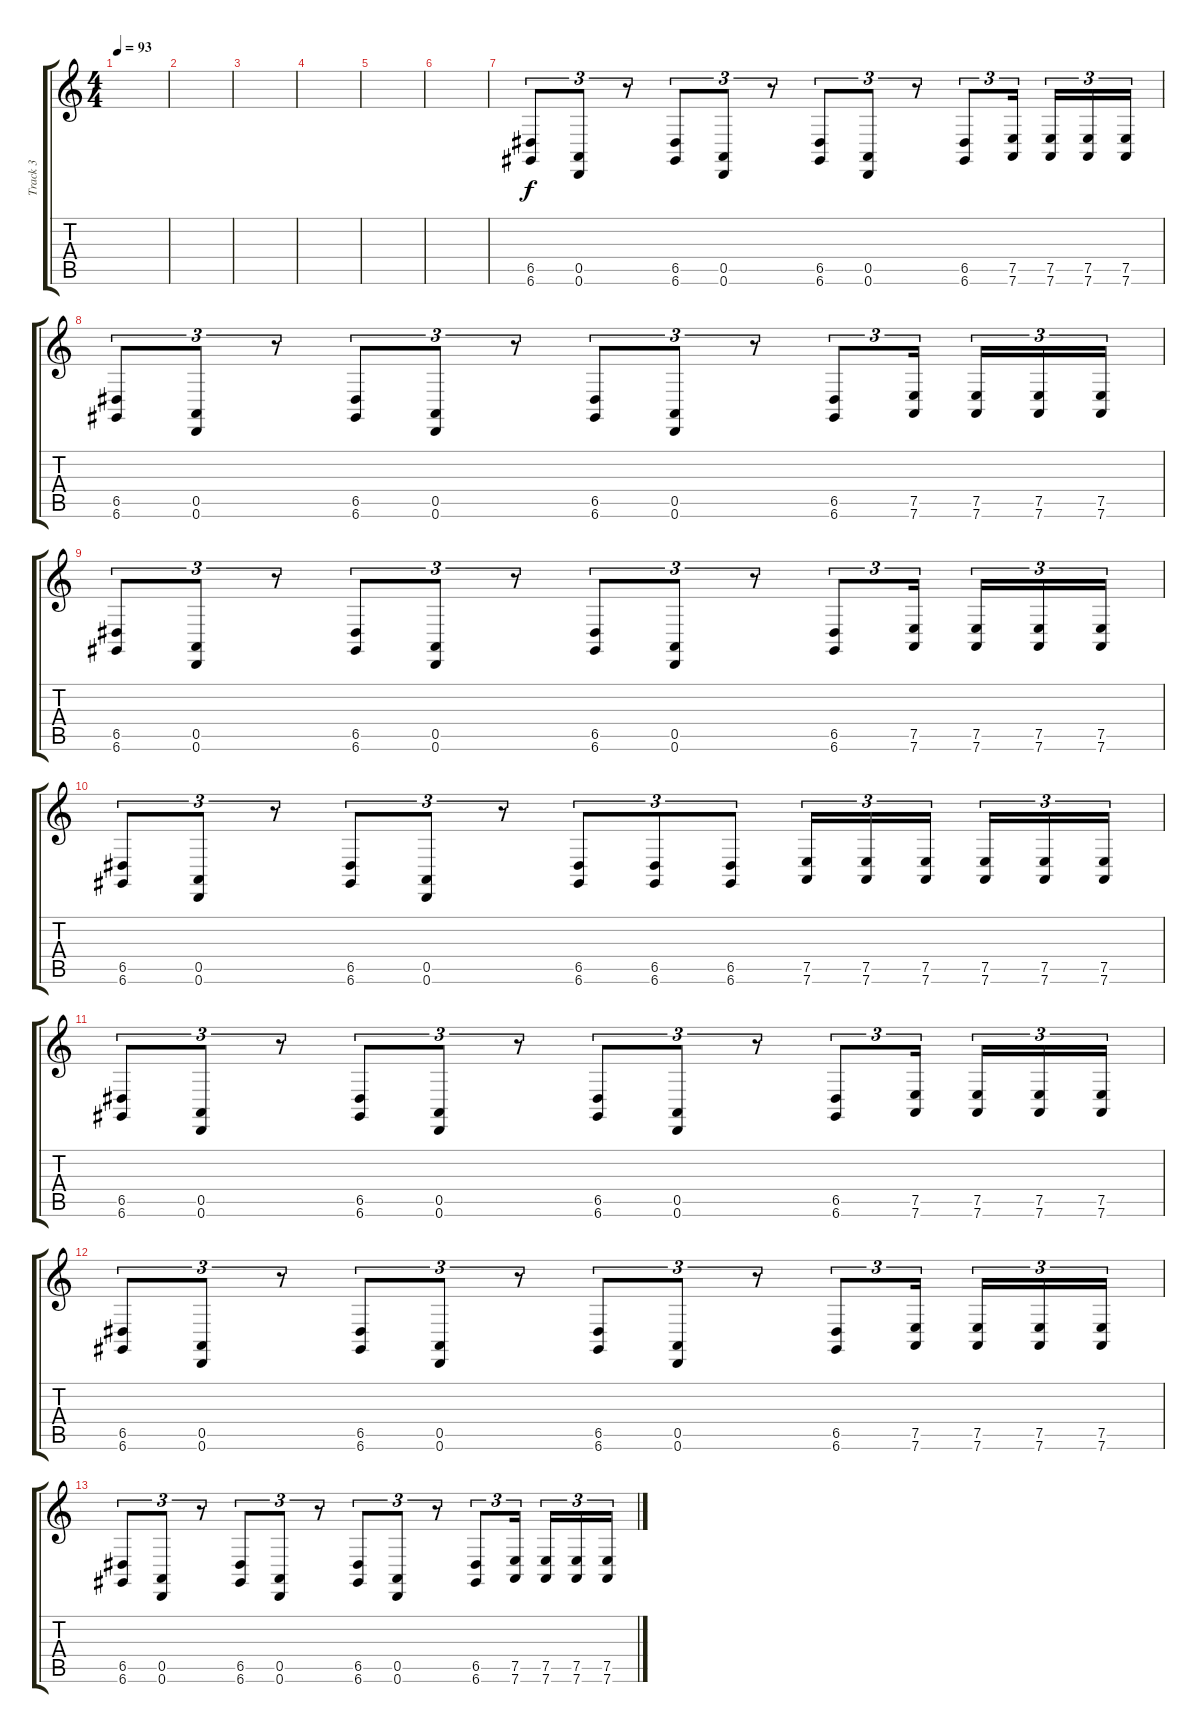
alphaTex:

\track ("Track 3" "Track 3") {instrument lead5charang}
\staff {score tabs}
\tuning (E4 B3 G3 D3 A2 D2) {hide}
\ts (4 4)
\tempo 93
\clef g2
\ks c
|
|
|
|
|
|
(6.5 6.6).8{tu (3 2)} (0.5 0.6).8{tu (3 2)} r.8{tu (3 2)} (6.5 6.6).8{tu (3 2)} (0.5 0.6).8{tu (3 2)} r.8{tu (3 2)} (6.5 6.6).8{tu (3 2)} (0.5 0.6).8{tu (3 2)} r.8{tu (3 2)} (6.5 6.6).8{tu (3 2)} (7.5 7.6).16{tu (3 2) beam splitsecondary} (7.5 7.6).16{tu (3 2)} (7.5 7.6).16{tu (3 2)} (7.5 7.6).16{tu (3 2)} |
(6.5 6.6).8{tu (3 2)} (0.5 0.6).8{tu (3 2)} r.8{tu (3 2)} (6.5 6.6).8{tu (3 2)} (0.5 0.6).8{tu (3 2)} r.8{tu (3 2)} (6.5 6.6).8{tu (3 2)} (0.5 0.6).8{tu (3 2)} r.8{tu (3 2)} (6.5 6.6).8{tu (3 2)} (7.5 7.6).16{tu (3 2) beam splitsecondary} (7.5 7.6).16{tu (3 2)} (7.5 7.6).16{tu (3 2)} (7.5 7.6).16{tu (3 2)} |
(6.5 6.6).8{tu (3 2)} (0.5 0.6).8{tu (3 2)} r.8{tu (3 2)} (6.5 6.6).8{tu (3 2)} (0.5 0.6).8{tu (3 2)} r.8{tu (3 2)} (6.5 6.6).8{tu (3 2)} (0.5 0.6).8{tu (3 2)} r.8{tu (3 2)} (6.5 6.6).8{tu (3 2)} (7.5 7.6).16{tu (3 2) beam splitsecondary} (7.5 7.6).16{tu (3 2)} (7.5 7.6).16{tu (3 2)} (7.5 7.6).16{tu (3 2)} |
(6.5 6.6).8{tu (3 2)} (0.5 0.6).8{tu (3 2)} r.8{tu (3 2)} (6.5 6.6).8{tu (3 2)} (0.5 0.6).8{tu (3 2)} r.8{tu (3 2)} (6.5 6.6).8{tu (3 2)} (6.5 6.6).8{tu (3 2)} (6.5 6.6).8{tu (3 2)} (7.5 7.6).16{tu (3 2)} (7.5 7.6).16{tu (3 2)} (7.5 7.6).16{tu (3 2) beam splitsecondary} (7.5 7.6).16{tu (3 2)} (7.5 7.6).16{tu (3 2)} (7.5 7.6).16{tu (3 2)} |
(6.5 6.6).8{tu (3 2)} (0.5 0.6).8{tu (3 2)} r.8{tu (3 2)} (6.5 6.6).8{tu (3 2)} (0.5 0.6).8{tu (3 2)} r.8{tu (3 2)} (6.5 6.6).8{tu (3 2)} (0.5 0.6).8{tu (3 2)} r.8{tu (3 2)} (6.5 6.6).8{tu (3 2)} (7.5 7.6).16{tu (3 2) beam splitsecondary} (7.5 7.6).16{tu (3 2)} (7.5 7.6).16{tu (3 2)} (7.5 7.6).16{tu (3 2)} |
(6.5 6.6).8{tu (3 2)} (0.5 0.6).8{tu (3 2)} r.8{tu (3 2)} (6.5 6.6).8{tu (3 2)} (0.5 0.6).8{tu (3 2)} r.8{tu (3 2)} (6.5 6.6).8{tu (3 2)} (0.5 0.6).8{tu (3 2)} r.8{tu (3 2)} (6.5 6.6).8{tu (3 2)} (7.5 7.6).16{tu (3 2) beam splitsecondary} (7.5 7.6).16{tu (3 2)} (7.5 7.6).16{tu (3 2)} (7.5 7.6).16{tu (3 2)} |
(6.5 6.6).8{tu (3 2)} (0.5 0.6).8{tu (3 2)} r.8{tu (3 2)} (6.5 6.6).8{tu (3 2)} (0.5 0.6).8{tu (3 2)} r.8{tu (3 2)} (6.5 6.6).8{tu (3 2)} (0.5 0.6).8{tu (3 2)} r.8{tu (3 2)} (6.5 6.6).8{tu (3 2)} (7.5 7.6).16{tu (3 2) beam splitsecondary} (7.5 7.6).16{tu (3 2)} (7.5 7.6).16{tu (3 2)} (7.5 7.6).16{tu (3 2)}
